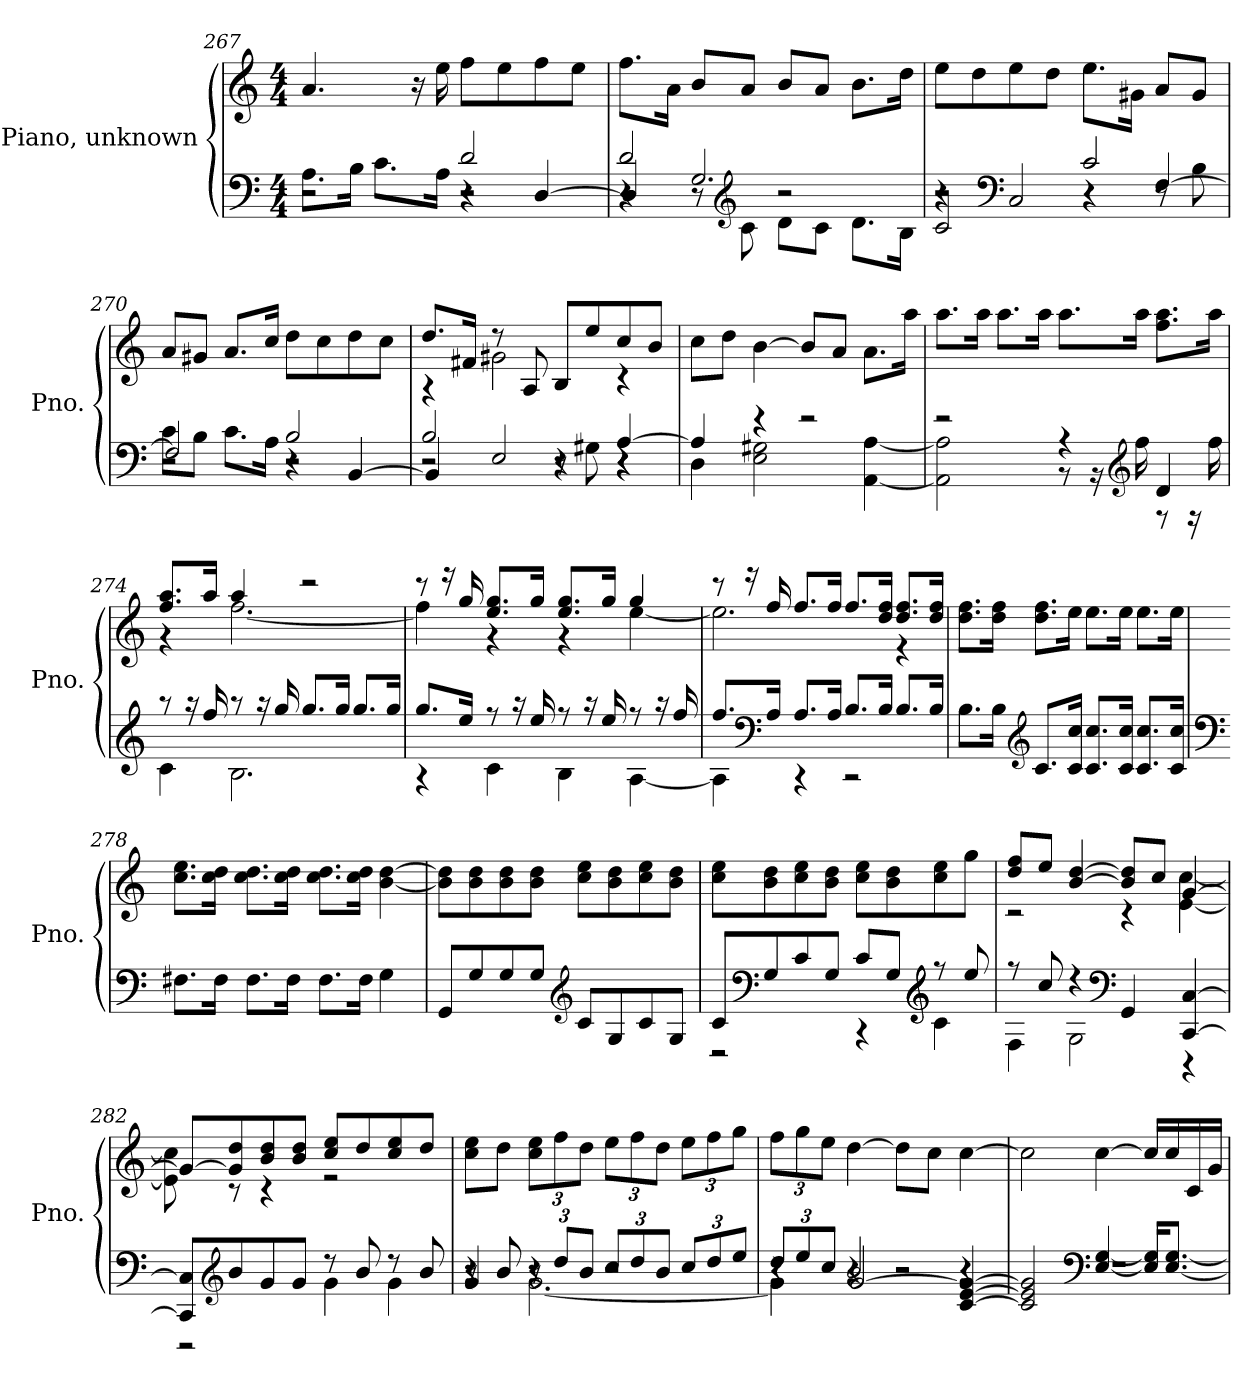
**kern	**kern
*part1	*part1
*staff2	*staff1
*I"Piano, unknown	*
*I'Pno.	*
*clefF4	*clefG2
*k[]	*k[]
*M4/4	*M4/4
=267	=267
*^	*
*	*^	*
2r	8.A\L	2r	4.a/
.	16B\Jk	.	.
.	8.c\L	.	.
.	.	.	16r
.	16A\Jk	.	16ee\
2d/	2r	4r	8ff\L
.	.	.	8ee\
.	.	[4D/	8ff\
.	.	.	8ee\J
=268	=268	=268	=268
2d/	4r	4D/]	8.ff\L
.	.	.	16a\Jk
.	8r	2.G/	8b/L
*clefG2	*	*	*
.	8c\	.	8a/J
2r	8d\L	.	8b/L
.	8c\J	.	8a/J
.	8.d\L	.	8.b\L
.	16B\Jk	.	16dd\Jk
!!LO:PB:g=z
=269	=269	=269	=269
2c/	2r	4r	8ee\L
.	.	.	8dd\
*clefF4	*	*	*
.	.	2C/	8ee\
.	.	.	8dd\J
2c/	4r	.	8.ee\L
.	.	.	16g#X\Jk
.	8r	[4F/	8a/L
.	8B\	.	8g#/J
=270	=270	=270	=270
2r	8c\L	2F/]	8a/L
.	8B\J	.	8g#X/J
.	8.c\L	.	8.a/L
.	16A\Jk	.	16cc/Jk
2B/	2r	4r	8dd\L
.	.	.	8cc\
.	.	[4BB/	8dd\
.	.	.	8cc\J
=271	=271	=271	=271
*	*	*	*^
2B/	2r	4BB/]	8.dd/L	4r
.	.	.	16f#X/Jk	.
.	.	2E/	8r	2g#X\
.	.	.	8A/	.
4r	8r	.	8B/L	.
.	8G#X\	.	8ee/	.
[4A/	4r	4r	8cc/	4r
.	.	.	8b/J	.
*	*v	*v	*	*
*	*	*v	*v
=272	=272	=272
4A/]	4D\	8cc\L
.	.	8dd\J
4r	2E\ 2G#X\	[4b\
2r	.	8b/L]
.	.	8a/J
.	[4AA\ [4A\	8.a\L
.	.	16aa\Jk
!!LO:LB:g=z
=273	=273	=273
2r	2AA\] 2A\]	8.aa\L
.	.	16aa\Jk
.	.	8.aa\L
.	.	16aa\Jk
4r	8r	8.aa\L
.	16r	.
*clefG2	*	*
.	16ff\	16aa\Jk
4d/	8r	8.ff\ 8.aa\L
.	16r	.
.	16ff\	16aa\Jk
=274	=274	=274
*	*	*^
8r	4c\	8.ff/ 8.aa/L	4r
16r	.	.	.
16ff/	.	16aa/Jk	.
8r	2.B\	4aa/	[2.ff\
16r	.	.	.
16gg/	.	.	.
8.gg/L	.	2r	.
16gg/Jk	.	.	.
8.gg/L	.	.	.
16gg/Jk	.	.	.
=275	=275	=275	=275
8.gg/L	4r	8r	4ff\]
.	.	16r	.
16ee/Jk	.	16gg/	.
8r	4c\	8.ee/ 8.gg/L	4r
16r	.	.	.
16ee/	.	16gg/Jk	.
8r	4B\	8.ee/ 8.gg/L	4r
16r	.	.	.
16ee/	.	16gg/Jk	.
8r	[4A\	4gg/	[4ee\
16r	.	.	.
16ff/	.	.	.
!!LO:LB:g=z	!!
=276	=276	=276	=276
8.ff/L	4A\]	8r	2.ee\]
.	.	16r	.
*clefF4	*	*	*
16A/Jk	.	16ff/	.
8.A/L	4r	8.ff/L	.
16A/Jk	.	16ff/Jk	.
8.B/L	2r	8.ff/L	.
16B/Jk	.	16dd/ 16ff/Jk	.
8.B/L	.	8.dd/ 8.ff/L	4r
16B/Jk	.	16dd/ 16ff/Jk	.
*v	*v	*	*
*	*v	*v
=277	=277
8.B\L	8.dd\ 8.ff\L
16B\Jk	16dd\ 16ff\Jk
*clefG2	*
8.c/L	8.dd\ 8.ff\L
16c/ 16cc/Jk	16ee\Jk
8.c/ 8.cc/L	8.ee\L
16c/ 16cc/Jk	16ee\Jk
8.c/ 8.cc/L	8.ee\L
16c/ 16cc/Jk	16ee\Jk
=278	=278
*clefF4	*
8.F#X\L	8.cc\ 8.ee\L
16F#\Jk	16cc\ 16dd\Jk
8.F#\L	8.cc\ 8.dd\L
16F#\Jk	16cc\ 16dd\Jk
8.F#\L	8.cc\ 8.dd\L
16F#\Jk	16cc\ 16dd\Jk
4G\	[4b\ [4dd\
!!LO:LB:g=z
=279	=279
8GG/L	8b\] 8dd\]L
8G/	8b\ 8dd\
8G/	8b\ 8dd\
8G/J	8b\ 8dd\J
*clefG2	*
8c/L	8cc\ 8ee\L
8G/	8b\ 8dd\
8c/	8cc\ 8ee\
8G/J	8b\ 8dd\J
=280	=280
*^	*
8c/L	2r	8cc\ 8ee\L
*clefF4	*	*
8G/	.	8b\ 8dd\
8c/	.	8cc\ 8ee\
8G/J	.	8b\ 8dd\J
8c/L	4r	8cc\ 8ee\L
8G/J	.	8b\ 8dd\
*clefG2	*	*
8r	4c\	8cc\ 8ee\
8ee/	.	8gg\J
=281	=281	=281
*	*	*^
8r	4F\	8dd/ 8ff/L	2r
8cc/	.	8ee/J	.
4r	2G\	[4b/ [4dd/	.
*clefF4	*	*	*
4GG/	.	8b/] 8dd/]L	4r
.	.	8cc/J	.
[4CC/ [4C/	4r	[4g/	[4e\ [4cc\
=282	=282	=282	=282
8CC/] 8C/]L	2r	8g/L_	8e\] 8cc\]
*clefG2	*	*	*
8b/	.	8g/] 8dd/	8r
8g/	.	8b/ 8dd/	4r
8g/J	.	8b/ 8dd/J	.
8r	4g\	8cc/ 8ee/L	2r
8b/	.	8dd/	.
8r	4g\	8cc/ 8ee/	.
8b/	.	8dd/J	.
*	*	*v	*v
!!LO:LB:g=z
=283	=283	=283
*	*^	*
4g/	4r	8r	8cc\ 8ee\L
.	.	8b/	8dd\J
*	*	*	*Xbrackettup
4r	[2.g\	12r	12cc\ 12ee\L
.	.	12dd/L	12ff\
.	.	12b/J	12dd\J
*Xbrackettup	*	*	*
12cc/L	.	2r	12ee\L
12dd/	.	.	12ff\
12b/J	.	.	12dd\J
12cc/L	.	.	12ee\L
12dd/	.	.	12ff\
12ee/J	.	.	12gg\J
=284	=284	=284	=284
4r	4g\]	12dd/L	12ff\L
.	.	12ee/	12gg\
.	.	12cc/J	12ee\J
2b/	4r	[2g/	[4dd\
.	2r	.	8dd\L]
.	.	.	8cc\J
4r	.	[4c/ [4e/ 4g/_	[4cc\
*	*v	*v	*
=285	=285	=285
1r	2c/] 2e/] 2g/]	2cc\]
*clefF4	*	*
.	[4E/ [4G/	[4cc\
.	16E/] 16G/]KL	16cc/LL]
.	[8.E/ [8.G/J	16cc/
.	.	16c/
.	.	16g/JJ
*v	*v	*
=	=
*-	*-
